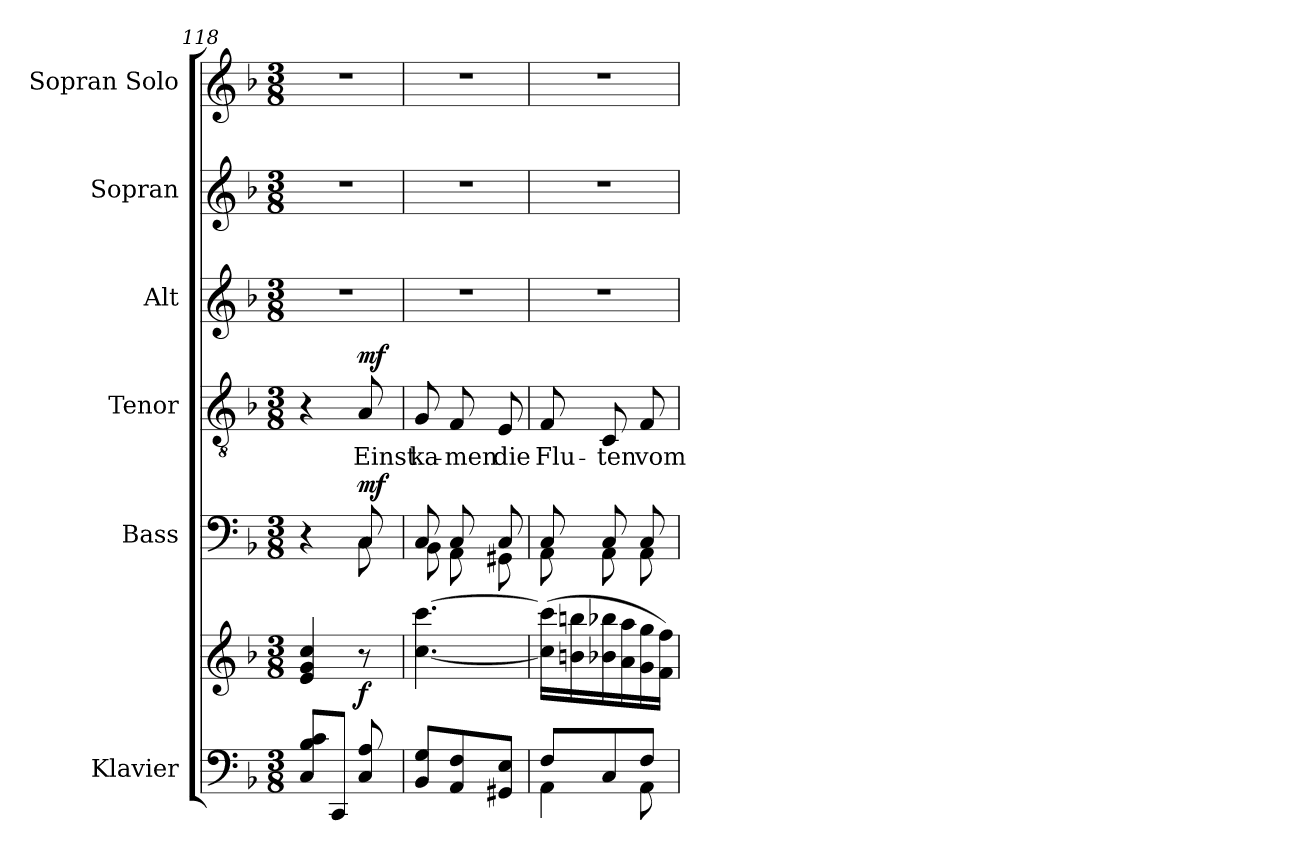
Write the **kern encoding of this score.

**kern	**kern	**dynam	**kern	**dynam	**kern	**text	**dynam	**kern	**kern	**kern
*part6	*part6	*part6	*part5	*part5	*part4	*part4	*part4	*part3	*part2	*part1
*staff7	*staff6	*staff6/7	*staff5	*staff5	*staff4	*staff4	*staff4	*staff3	*staff2	*staff1
*I"Klavier	*	*	*I"Bass	*	*I"Tenor	*	*	*I"Alt	*I"Sopran	*I"Sopran Solo
*	*	*	*I'B	*	*I'T	*	*	*I'A	*I'S	*
!!LO:PB:g=z
*clefF4	*clefG2	*	*clefF4	*	*clefGv2	*	*	*clefG2	*clefG2	*clefG2
*k[b-]	*k[b-]	*	*k[b-]	*	*k[b-]	*	*	*k[b-]	*k[b-]	*k[b-]
*M3/8	*M3/8	*	*M3/8	*	*M3/8	*	*	*M3/8	*M3/8	*M3/8
=118	=118	=118	=118	=118	=118	=118	=118	=118	=118	=118
*	*	*	*^	*	*	*	*	*	*	*
8C/ 8B-/ 8c/L	4e/ 4g/ 4cc/	.	4r	4ryy	.	4r	.	.	4.r	4.r	4.r
8CC/J	.	.	.	.	.	.	.	.	.	.	.
!	!	!LO:DY:a=2	!	!	!LO:DY:a	!	!LO:LY:b	!LO:DY:a	!	!	!
8C/ 8A/	8r	f	8C/	8C\	mf	8A/	Einst	mf	.	.	.
=119	=119	=119	=119	=119	=119	=119	=119	=119	=119	=119	=119
!	!	!	!	!	!	!	!LO:LY:b	!	!	!	!
8BB-/ 8G/L	[4.cc\ [4.ccc\	.	8C/	8BB-\	.	8G/	ka-	.	4.r	4.r	4.r
!	!	!	!	!	!	!	!LO:LY:b	!	!	!	!
8AA/ 8F/	.	.	8C/	8AA\	.	8F/	-men	.	.	.	.
!	!	!	!	!	!	!	!LO:LY:b	!	!	!	!
8GG#X/ 8E/J	.	.	8C/	8GG#X\	.	8E/	die	.	.	.	.
=120	=120	=120	=120	=120	=120	=120	=120	=120	=120	=120	=120
*^	*	*	*	*	*	*	*	*	*	*	*
!	!	!	!	!	!	!	!	!LO:LY:b	!	!	!	!
8F/L	4AA\	(16cc\] 16ccc\]LL	.	8C/	8AA\	.	8F/	Flu-	.	4.r	4.r	4.r
.	.	16bn\ 16bbn\	.	.	.	.	.	.	.	.	.	.
!	!	!	!	!	!	!	!	!LO:LY:b	!	!	!	!
8C/	.	16b-X\ 16bb-X\	.	8C/	8AA\	.	8C/	-ten	.	.	.	.
.	.	16a\ 16aa\	.	.	.	.	.	.	.	.	.	.
!	!	!	!	!	!	!	!	!LO:LY:b	!	!	!	!
8F/J	8AA\	16g\ 16gg\	.	8C/	8AA\	.	8F/	vom	.	.	.	.
.	.	16f\ 16ff\JJ)	.	.	.	.	.	.	.	.	.	.
*v	*v	*	*	*v	*v	*	*	*	*	*	*	*
=	=	=	=	=	=	=	=	=	=	=
*-	*-	*-	*-	*-	*-	*-	*-	*-	*-	*-
